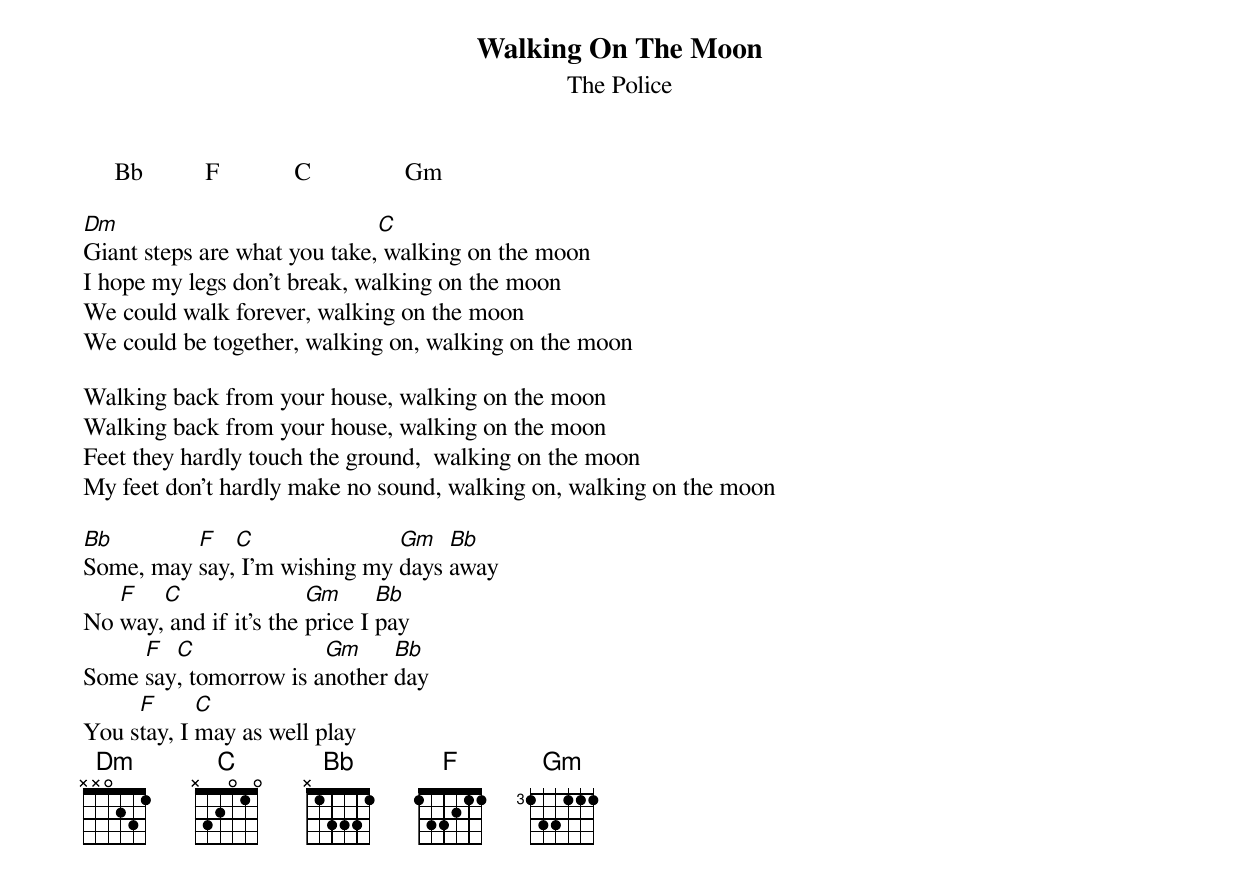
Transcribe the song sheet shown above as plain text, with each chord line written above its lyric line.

Walking On The Moon
The Police

     Bb          F            C               Gm

Dm                            C
Giant steps are what you take, walking on the moon
I hope my legs don't break, walking on the moon
We could walk forever, walking on the moon
We could be together, walking on, walking on the moon

Walking back from your house, walking on the moon
Walking back from your house, walking on the moon
Feet they hardly touch the ground,  walking on the moon
My feet don't hardly make no sound, walking on, walking on the moon

Bb        F   C               Gm   Bb
Some, may say, I'm wishing my days away
   F   C                Gm      Bb
No way, and if it's the price I pay
     F  C              Gm     Bb
Some say, tomorrow is another day
     F      C
You stay, I may as well play
